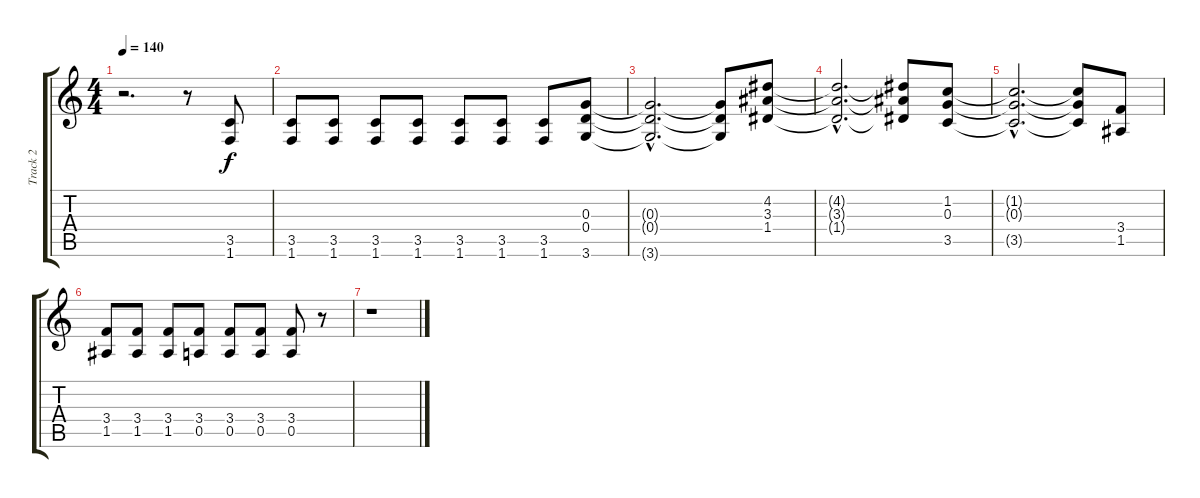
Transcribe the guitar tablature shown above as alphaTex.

\track ("Track 2" "Track 2") {instrument distortionguitar}
\staff {score tabs}
\tuning (E4 B3 G3 D3 A2 E2) {hide}
\ts (4 4)
\tempo 140
\clef g2
\ks c
r.2{d dy f} r.8 (3.5 1.6).8 |
(3.5 1.6).8 (3.5 1.6).8 (3.5 1.6).8 (3.5 1.6).8 (3.5 1.6).8 (3.5 1.6).8 (3.5 1.6).8 (0.3 0.4 3.6).8 |
(0.3{hac t} 0.4{hac t} 3.6{hac t}).2{d} (0.3{t} 0.4{t} 3.6{t}).8 (4.2 3.3 1.4).8 |
(4.2{hac t} 3.3{hac t} 1.4{hac t}).2{d} (4.2{t} 3.3{t} 1.4{t}).8 (1.2 0.3 3.5).8 |
(1.2{hac t} 0.3{hac t} 3.5{hac t}).2{d} (1.2{t} 0.3{t} 3.5{t}).8 (3.4 1.5).8 |
(3.4 1.5).8 (3.4 1.5).8 (3.4 1.5).8 (3.4 0.5).8 (3.4 0.5).8 (3.4 0.5).8 (3.4 0.5).8 r.8 |
r.1
